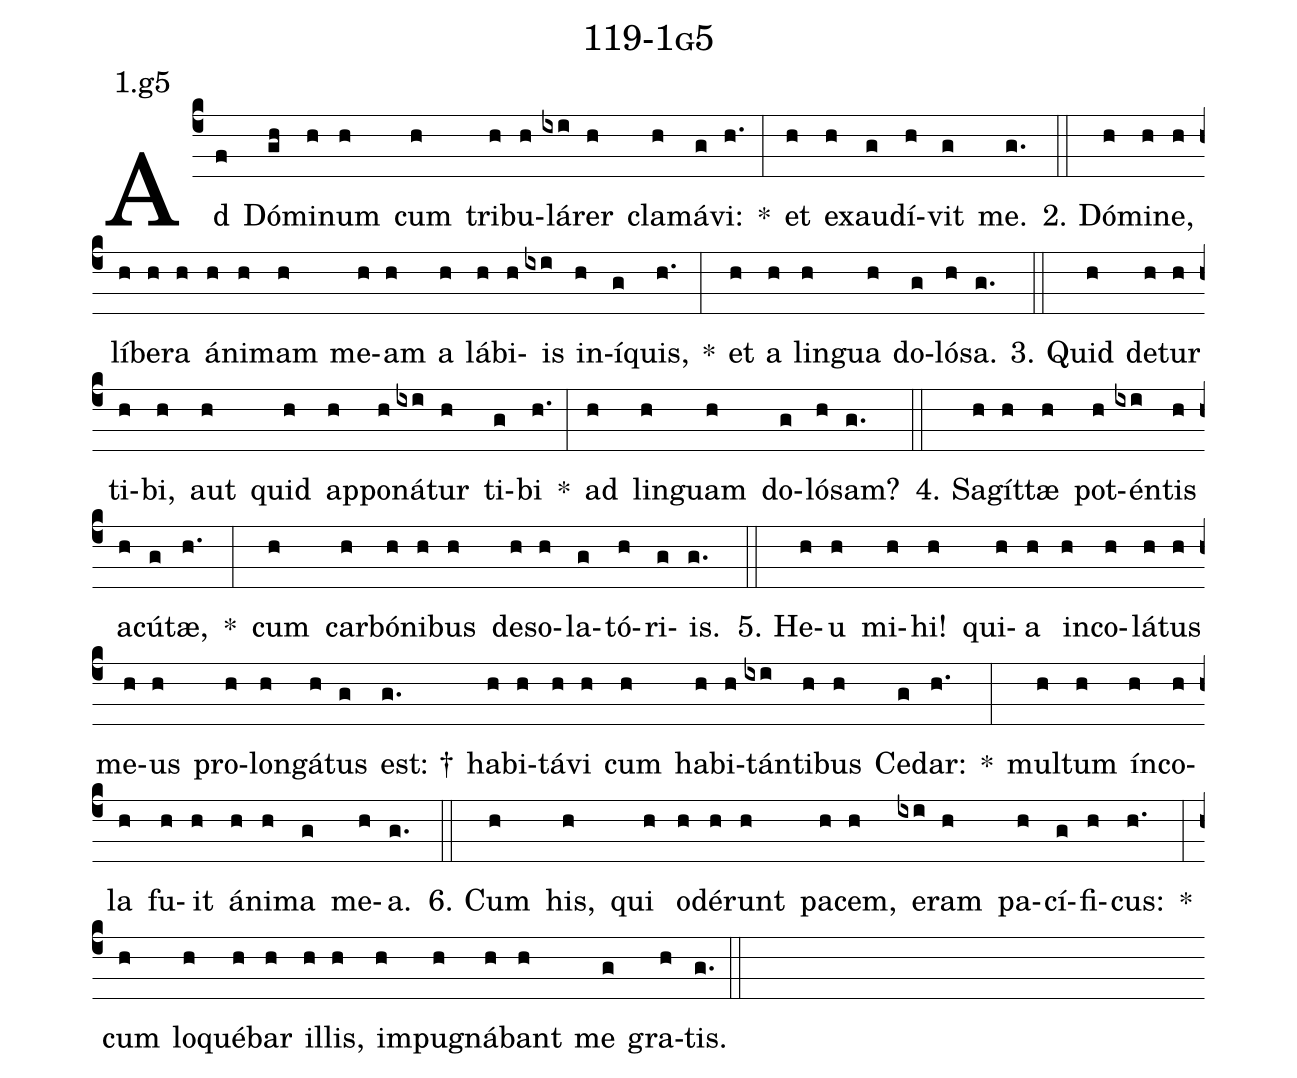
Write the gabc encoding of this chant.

name: 119-1g5;
annotation: 1.g5;
%%
(c4)Ad(f) Dó(gh)mi(h)num(h) cum(h) tri(h)bu(h)lá(ixi)rer(h) cla(h)má(g)vi:(h.) *(:) et(h) ex(h)au(g)dí(h)vit(g) me.(g.) (::)
2. Dó(h)mi(h)ne,(h) lí(h)be(h)ra(h) á(h)ni(h)mam(h) me(h)am(h) a(h) lá(h)bi(h)is(ixi) in(h)í(g)quis,(h.) *(:) et(h) a(h) lin(h)gua(h) do(g)ló(h)sa.(g.) (::)
3. Quid(h) de(h)tur(h) ti(h)bi,(h) aut(h) quid(h) ap(h)po(h)ná(ixi)tur(h) ti(g)bi(h.) *(:) ad(h) lin(h)guam(h) do(g)ló(h)sam?(g.) (::)
4. Sa(h)gít(h)tæ(h) pot(h)én(ixi)tis(h) a(h)cú(g)tæ,(h.) *(:) cum(h) car(h)bó(h)ni(h)bus(h) de(h)so(h)la(g)tó(h)ri(g)is.(g.) (::)
5. He(h)u(h) mi(h)hi!(h) qui(h)a(h) in(h)co(h)lá(h)tus(h) me(h)us(h) pro(h)lon(h)gá(h)tus(g) est: †(g.) ha(h)bi(h)tá(h)vi(h) cum(h) ha(h)bi(h)tán(ixi)ti(h)bus(h) Ce(g)dar:(h.) *(:) mul(h)tum(h) ín(h)co(h)la(h) fu(h)it(h) á(h)ni(h)ma(g) me(h)a.(g.) (::)
6. Cum(h) his,(h) qui(h) o(h)dé(h)runt(h) pa(h)cem,(h) e(ixi)ram(h) pa(h)cí(g)fi(h)cus:(h.) *(:) cum(h) lo(h)qué(h)bar(h) il(h)lis,(h) im(h)pu(h)gná(h)bant(h) me(g) gra(h)tis.(g.) (::)
